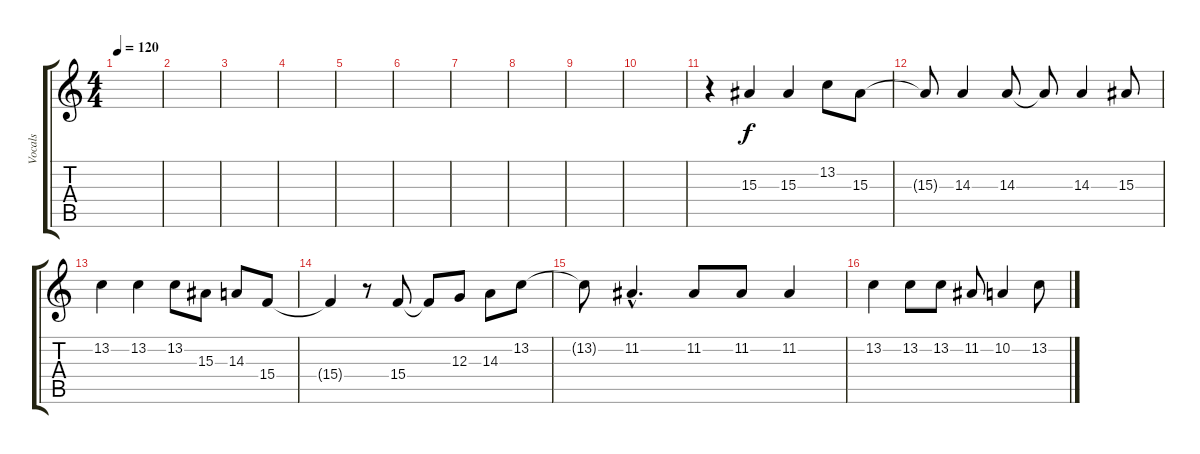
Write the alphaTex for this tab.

\track ("Vocals" "Vocals") {instrument choiraahs}
\staff {score tabs}
\tuning (E4 B3 G3 D3 A2 E2) {hide}
\ts (4 4)
\tempo 120
\clef g2
\ks c
|
|
|
|
|
|
|
|
|
|
r.4 15.3.4 15.3.4 13.2.8 15.3.8 |
15.3{t}.8 14.3.4 14.3.8 14.3{t}.8 14.3.4 15.3.8 |
13.2.4 13.2.4 13.2.8 15.3.8 14.3.8 15.4.8 |
15.4{t}.4 r.8 15.4.8 15.4{t}.8 12.3.8 14.3.8 13.2.8 |
13.2{t}.8 11.2{hac}.4{d} 11.2.8 11.2.8 11.2.4 |
13.2.4 13.2.8 13.2.8 11.2.8 10.2.4 13.2.8
